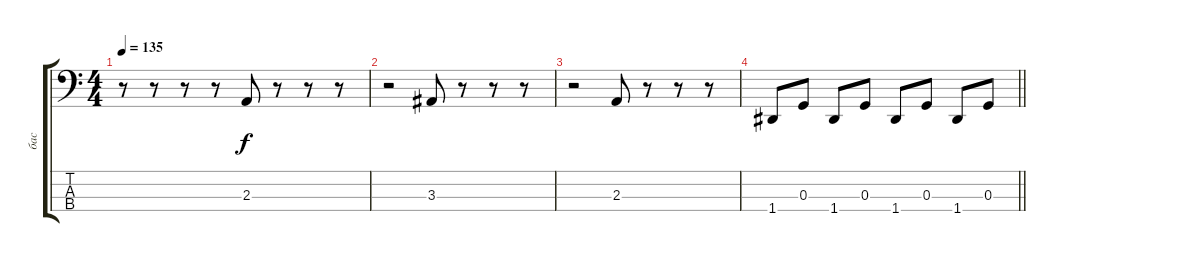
\track ("бас" "бас") {instrument electricbassfinger}
\staff {score tabs}
\tuning (F2 C2 G1 D1) {hide}
\ts (4 4)
\tempo 135
\clef f4
\ks c
r.8{dy f} r.8 r.8 r.8 2.3.8 r.8 r.8 r.8 |
r.2 3.3.8 r.8 r.8 r.8 |
r.2 2.3.8 r.8 r.8 r.8 |
\barLineRight lightlight
1.4.8 0.3.8 1.4.8 0.3.8 1.4.8 0.3.8 1.4.8 0.3.8
